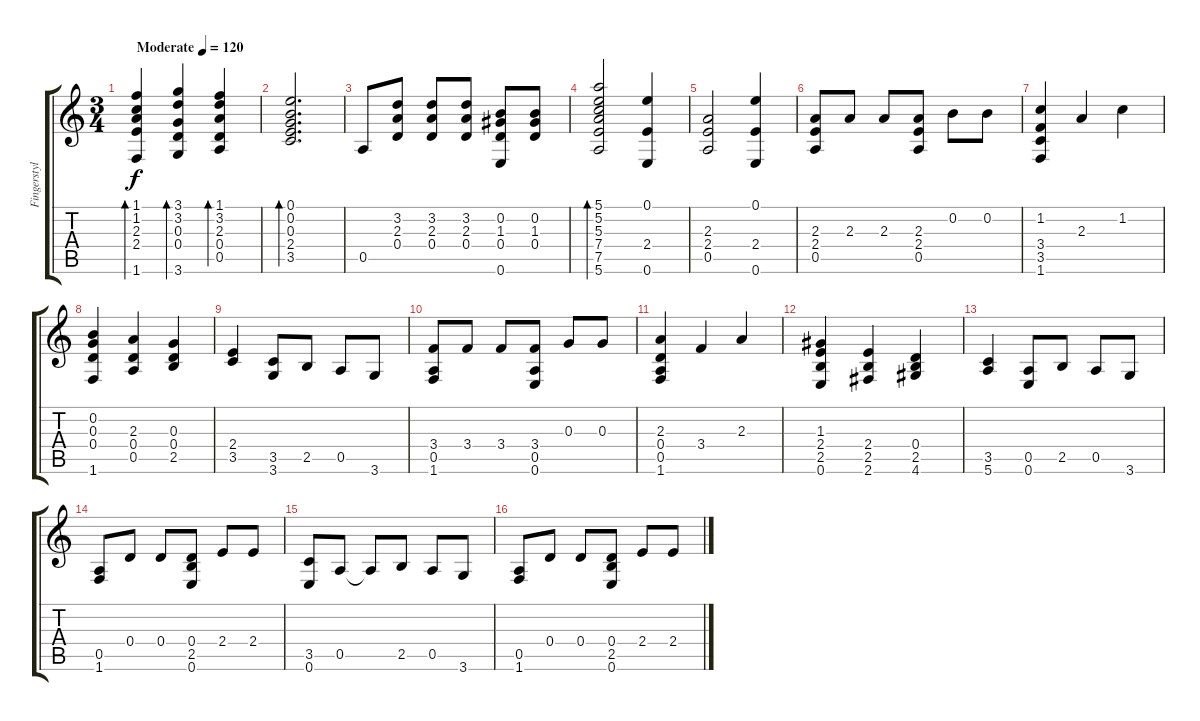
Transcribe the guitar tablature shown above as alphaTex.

\track ("Fingerstyle guitar" "Fingerstyl") {instrument acousticguitarsteel}
\staff {score tabs}
\tuning (E4 B3 G3 D3 A2 E2) {hide}
\ts (3 4)
\tempo (120 "Moderate")
\clef g2
\ks aminor
(1.1 1.2 2.3 2.4 1.6).4{bd 480 dy f instrument acousticguitarsteel} (3.1 3.2 0.3 0.4 3.6).4{bd 480} (1.1 3.2 2.3 0.4 0.5).4{bd 480} |
(0.1 0.2 0.3 2.4 3.5).2{d bd 480} |
0.5.8 (3.2 2.3 0.4).8 (3.2 2.3 0.4).8 (3.2 2.3 0.4).8 (0.2 1.3 0.4 0.6).8 (0.2 1.3 0.4).8 |
(5.1 5.2 5.3 7.4 7.5 5.6).2{bd 480} (0.1 2.4 0.6).4 |
(2.3 2.4 0.5).2 (0.1 2.4 0.6).4 |
(2.3 2.4 0.5).8 2.3.8 2.3.8 (2.3 2.4 0.5).8 0.2.8 0.2.8 |
(1.2 3.4 3.5 1.6).4 2.3.4 1.2.4 |
(0.2 0.3 0.4 1.6).4 (2.3 0.4 0.5).4 (0.3 0.4 2.5).4 |
(2.4 3.5).4 (3.5 3.6).8 2.5.8 0.5.8 3.6.8 |
(3.4 0.5 1.6).8 3.4.8 3.4.8 (3.4 0.5 0.6).8 0.3.8 0.3.8 |
(2.3 0.4 0.5 1.6).4 3.4.4 2.3.4 |
(1.3 2.4 2.5 0.6).4 (2.4 2.5 2.6).4 (0.4 2.5 4.6).4 |
(3.5 5.6).4 (0.5 0.6).8 2.5.8 0.5.8 3.6.8 |
(0.5 1.6).8 0.4.8 0.4.8 (0.4 2.5 0.6).8 2.4.8 2.4.8 |
(3.5 0.6).8 0.5.8 0.5{t}.8 2.5.8 0.5.8 3.6.8 |
(0.5 1.6).8 0.4.8 0.4.8 (0.4 2.5 0.6).8 2.4.8 2.4.8
